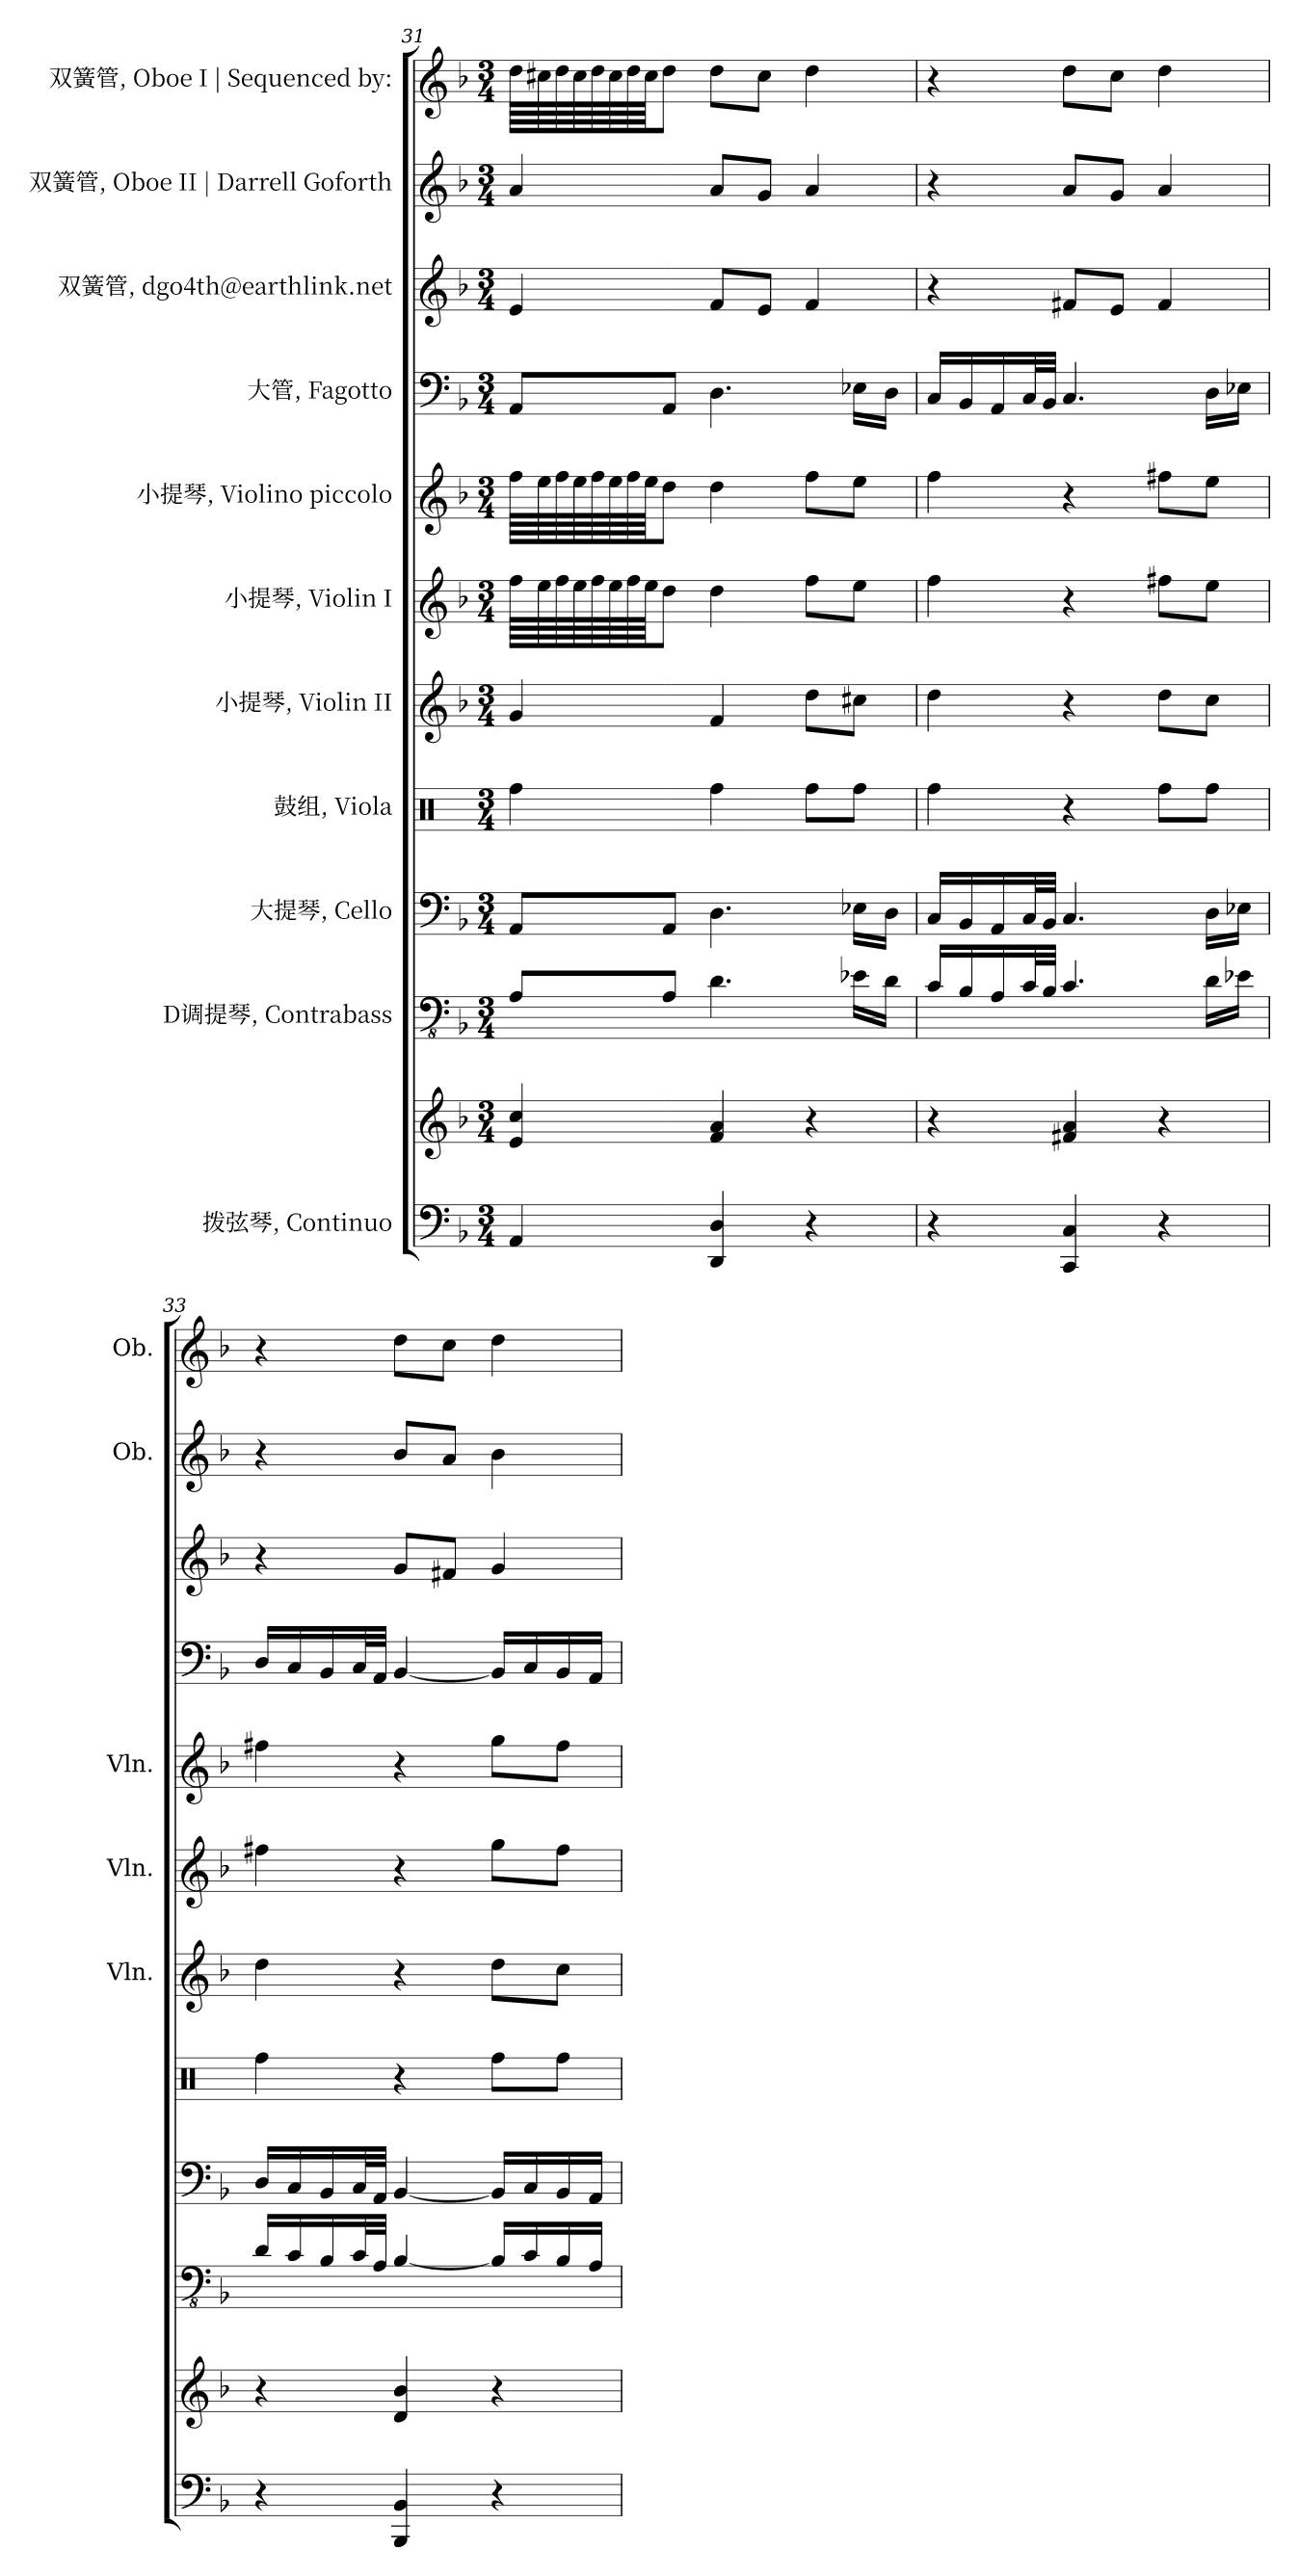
**kern	**kern	**kern	**kern	**kern	**kern	**kern	**kern	**kern	**kern	**kern	**kern
*part11	*part11	*part10	*part9	*part8	*part7	*part6	*part5	*part4	*part3	*part2	*part1
*staff12	*staff11	*staff10	*staff9	*staff8	*staff7	*staff6	*staff5	*staff4	*staff3	*staff2	*staff1
*I"拨弦琴, Continuo	*	*I"D调提琴, Contrabass	*I"大提琴, Cello	*I"鼓组, Viola	*I"小提琴, Violin II	*I"小提琴, Violin I	*I"小提琴, Violino piccolo	*I"大管, Fagotto	*I"双簧管, dgo4th@earthlink.net	*I"双簧管, Oboe II | Darrell Goforth	*I"双簧管, Oboe I | Sequenced by:
*	*	*	*	*	*I'Vln.	*I'Vln.	*I'Vln.	*	*	*I'Ob.	*I'Ob.
!!LO:PB:g=z
*clefF4	*clefG2	*clefFv4	*clefF4	*clefX	*clefG2	*clefG2	*clefG2	*clefF4	*clefG2	*clefG2	*clefG2
*	*	*ITrd7c12	*	*	*	*	*	*	*	*	*
*k[b-]	*k[b-]	*k[b-]	*k[b-]	*k[]	*k[b-]	*k[b-]	*k[b-]	*k[b-]	*k[b-]	*k[b-]	*k[b-]
*M3/4	*M3/4	*M3/4	*M3/4	*M3/4	*M3/4	*M3/4	*M3/4	*M3/4	*M3/4	*M3/4	*M3/4
=31	=31	=31	=31	=31	=31	=31	=31	=31	=31	=31	=31
4AA/	4e/ 4cc/	8AAA/L	8AA/L	4Rff\	4g/	64ff\LLLL	64ff\LLLL	8AA/L	4e/	4a/	64dd\LLLL
.	.	.	.	.	.	64ee\	64ee\	.	.	.	64cc#X\
.	.	.	.	.	.	64ff\	64ff\	.	.	.	64dd\
.	.	.	.	.	.	64ee\	64ee\	.	.	.	64cc#\
.	.	.	.	.	.	64ff\	64ff\	.	.	.	64dd\
.	.	.	.	.	.	64ee\	64ee\	.	.	.	64cc#\
.	.	.	.	.	.	64ff\	64ff\	.	.	.	64dd\
.	.	.	.	.	.	64ee\JJJ	64ee\JJJ	.	.	.	64cc#\JJJ
.	.	8AAA/J	8AA/J	.	.	8dd\J	8dd\J	8AA/J	.	.	8dd\J
4DD/ 4D/	4f/ 4a/	4.DD\	4.D\	4Rff\	4f/	4dd\	4dd\	4.D\	8f/L	8a/L	8dd\L
.	.	.	.	.	.	.	.	.	8e/J	8g/J	8cc#\J
4r	4r	.	.	8Rff\L	8dd\L	8ff\L	8ff\L	.	4f/	4a/	4dd\
.	.	16EE-X\LL	16E-X\LL	8Rff\J	8cc#X\J	8ee\J	8ee\J	16E-X\LL	.	.	.
.	.	16DD\JJ	16D\JJ	.	.	.	.	16D\JJ	.	.	.
=32	=32	=32	=32	=32	=32	=32	=32	=32	=32	=32	=32
4r	4r	16CC/LL	16C/LL	4Rff\	4dd\	4ff\	4ff\	16C/LL	4r	4r	4r
.	.	16BBB-/	16BB-/	.	.	.	.	16BB-/	.	.	.
.	.	16AAA/	16AA/	.	.	.	.	16AA/	.	.	.
.	.	32CC/L	32C/L	.	.	.	.	32C/L	.	.	.
.	.	32BBB-/JJJ	32BB-/JJJ	.	.	.	.	32BB-/JJJ	.	.	.
4CC/ 4C/	4f#X/ 4a/	4.CC/	4.C/	4r	4r	4r	4r	4.C/	8f#X/L	8a/L	8dd\L
.	.	.	.	.	.	.	.	.	8e/J	8g/J	8cc\J
4r	4r	.	.	8Rff\L	8dd\L	8ff#X\L	8ff#X\L	.	4f#/	4a/	4dd\
.	.	16DD\LL	16D\LL	8Rff\J	8cc\J	8ee\J	8ee\J	16D\LL	.	.	.
.	.	16EE-X\JJ	16E-X\JJ	.	.	.	.	16E-X\JJ	.	.	.
=33	=33	=33	=33	=33	=33	=33	=33	=33	=33	=33	=33
4r	4r	16DD/LL	16D/LL	4Rff\	4dd\	4ff#X\	4ff#X\	16D/LL	4r	4r	4r
.	.	16CC/	16C/	.	.	.	.	16C/	.	.	.
.	.	16BBB-/	16BB-/	.	.	.	.	16BB-/	.	.	.
.	.	32CC/L	32C/L	.	.	.	.	32C/L	.	.	.
.	.	32AAA/JJJ	32AA/JJJ	.	.	.	.	32AA/JJJ	.	.	.
4BBB-/ 4BB-/	4d/ 4b-/	[4BBB-/	[4BB-/	4r	4r	4r	4r	[4BB-/	8g/L	8b-/L	8dd\L
.	.	.	.	.	.	.	.	.	8f#X/J	8a/J	8cc\J
4r	4r	16BBB-/LL]	16BB-/LL]	8Rff\L	8dd\L	8gg\L	8gg\L	16BB-/LL]	4g/	4b-\	4dd\
.	.	16CC/	16C/	.	.	.	.	16C/	.	.	.
.	.	16BBB-/	16BB-/	8Rff\J	8cc\J	8ff#\J	8ff#\J	16BB-/	.	.	.
.	.	16AAA/JJ	16AA/JJ	.	.	.	.	16AA/JJ	.	.	.
=	=	=	=	=	=	=	=	=	=	=	=
*-	*-	*-	*-	*-	*-	*-	*-	*-	*-	*-	*-
